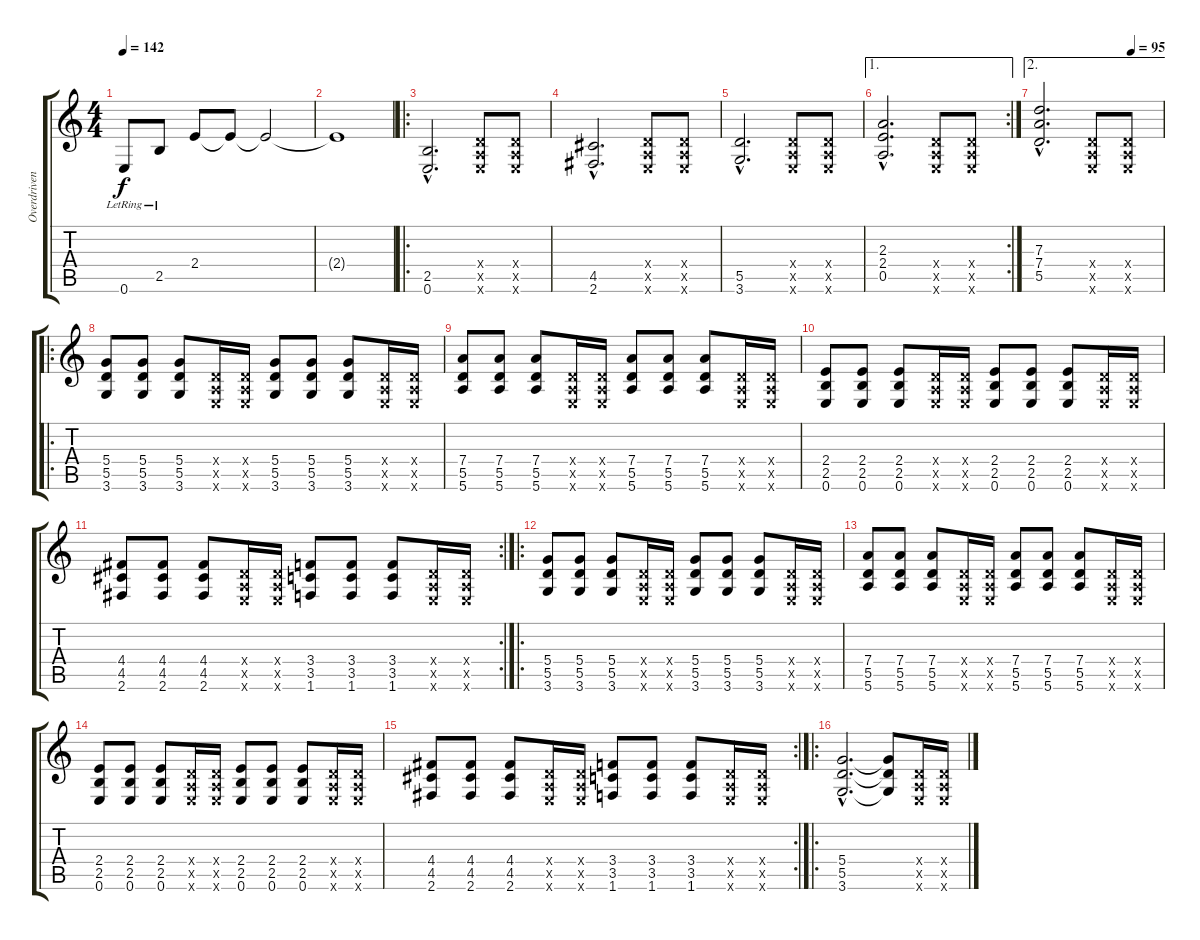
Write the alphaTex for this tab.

\track ("Overdriven lead" "Overdriven") {instrument overdrivenguitar}
\staff {score tabs}
\tuning (E4 B3 G3 D3 A2 E2) {hide}
\ts (4 4)
\tempo 142
\clef g2
\ks c
0.6{lr}.8{dy f} 2.5{lr}.8 2.4.8 2.4{t}.8 2.4{t}.2 |
2.4{t}.1 |
\ro
(2.5{hac} 0.6{hac}).2{d} (0.4{x} 0.5{x} 0.6{x}).8 (0.4{x} 0.5{x} 0.6{x}).8 |
(4.5{hac} 2.6{hac}).2{d} (0.4{x} 0.5{x} 0.6{x}).8 (0.4{x} 0.5{x} 0.6{x}).8 |
(5.5{hac} 3.6{hac}).2{d} (0.4{x} 0.5{x} 0.6{x}).8 (0.4{x} 0.5{x} 0.6{x}).8 |
\ae 1
\rc 2
(2.3{hac} 2.4{hac} 0.5{hac}).2{d} (0.4{x} 0.5{x} 0.6{x}).8 (0.4{x} 0.5{x} 0.6{x}).8 |
\ae 2
\tempo (95 0.75)
(7.3{hac} 7.4{hac} 5.5{hac}).2{d} (0.4{x} 0.5{x} 0.6{x}).8 (0.4{x} 0.5{x} 0.6{x}).8 |
\ro
(5.4 5.5 3.6).8 (5.4 5.5 3.6).8 (5.4 5.5 3.6).8 (0.4{x} 0.5{x} 0.6{x}).16 (0.4{x} 0.5{x} 0.6{x}).16 (5.4 5.5 3.6).8 (5.4 5.5 3.6).8 (5.4 5.5 3.6).8 (0.4{x} 0.5{x} 0.6{x}).16 (0.4{x} 0.5{x} 0.6{x}).16 |
(7.4 5.5 5.6).8 (7.4 5.5 5.6).8 (7.4 5.5 5.6).8 (0.4{x} 0.5{x} 0.6{x}).16 (0.4{x} 0.5{x} 0.6{x}).16 (7.4 5.5 5.6).8 (7.4 5.5 5.6).8 (7.4 5.5 5.6).8 (0.4{x} 0.5{x} 0.6{x}).16 (0.4{x} 0.5{x} 0.6{x}).16 |
(2.4 2.5 0.6).8 (2.4 2.5 0.6).8 (2.4 2.5 0.6).8 (0.4{x} 0.5{x} 0.6{x}).16 (0.4{x} 0.5{x} 0.6{x}).16 (2.4 2.5 0.6).8 (2.4 2.5 0.6).8 (2.4 2.5 0.6).8 (0.4{x} 0.5{x} 0.6{x}).16 (0.4{x} 0.5{x} 0.6{x}).16 |
\rc 2
(4.4 4.5 2.6).8 (4.4 4.5 2.6).8 (4.4 4.5 2.6).8 (0.4{x} 0.5{x} 0.6{x}).16 (0.4{x} 0.5{x} 0.6{x}).16 (3.4 3.5 1.6).8 (3.4 3.5 1.6).8 (3.4 3.5 1.6).8 (0.4{x} 0.5{x} 0.6{x}).16 (0.4{x} 0.5{x} 0.6{x}).16 |
\ro
(5.4 5.5 3.6).8 (5.4 5.5 3.6).8 (5.4 5.5 3.6).8 (0.4{x} 0.5{x} 0.6{x}).16 (0.4{x} 0.5{x} 0.6{x}).16 (5.4 5.5 3.6).8 (5.4 5.5 3.6).8 (5.4 5.5 3.6).8 (0.4{x} 0.5{x} 0.6{x}).16 (0.4{x} 0.5{x} 0.6{x}).16 |
(7.4 5.5 5.6).8 (7.4 5.5 5.6).8 (7.4 5.5 5.6).8 (0.4{x} 0.5{x} 0.6{x}).16 (0.4{x} 0.5{x} 0.6{x}).16 (7.4 5.5 5.6).8 (7.4 5.5 5.6).8 (7.4 5.5 5.6).8 (0.4{x} 0.5{x} 0.6{x}).16 (0.4{x} 0.5{x} 0.6{x}).16 |
(2.4 2.5 0.6).8 (2.4 2.5 0.6).8 (2.4 2.5 0.6).8 (0.4{x} 0.5{x} 0.6{x}).16 (0.4{x} 0.5{x} 0.6{x}).16 (2.4 2.5 0.6).8 (2.4 2.5 0.6).8 (2.4 2.5 0.6).8 (0.4{x} 0.5{x} 0.6{x}).16 (0.4{x} 0.5{x} 0.6{x}).16 |
\rc 2
(4.4 4.5 2.6).8 (4.4 4.5 2.6).8 (4.4 4.5 2.6).8 (0.4{x} 0.5{x} 0.6{x}).16 (0.4{x} 0.5{x} 0.6{x}).16 (3.4 3.5 1.6).8 (3.4 3.5 1.6).8 (3.4 3.5 1.6).8 (0.4{x} 0.5{x} 0.6{x}).16 (0.4{x} 0.5{x} 0.6{x}).16 |
\ro
(5.4{hac} 5.5{hac} 3.6{hac}).2{d} (5.4{t} 5.5{t} 3.6{t}).8 (0.4{x} 0.5{x} 0.6{x}).16 (0.4{x} 0.5{x} 0.6{x}).16
